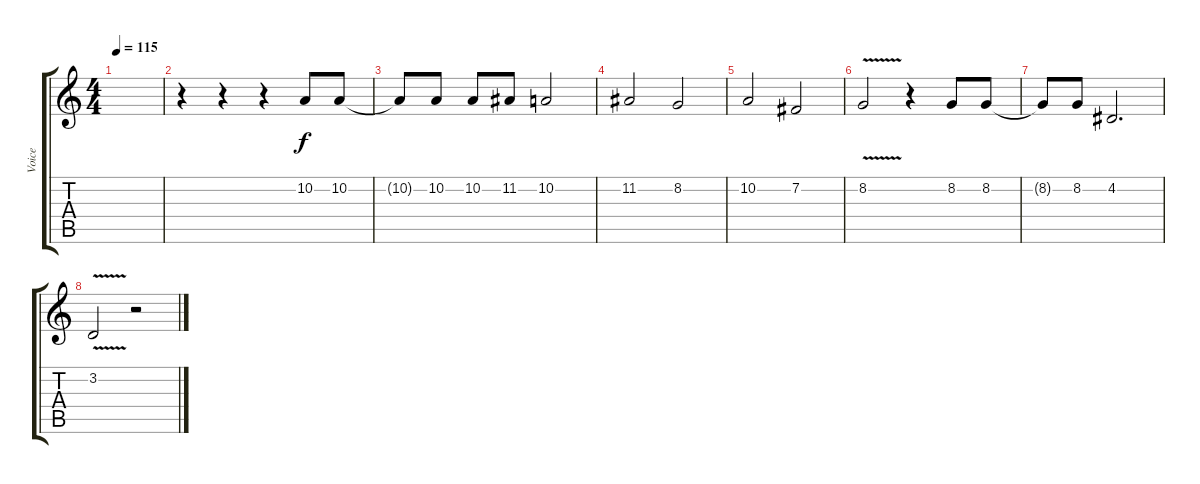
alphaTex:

\track ("Voice" "Voice") {instrument violin}
\staff {score tabs}
\tuning (E4 B3 G3 D3 A2 E2) {hide}
\ts (4 4)
\tempo 115
\clef g2
\ks c
|
r.4 r.4 r.4 10.2.8 10.2.8 |
10.2{t}.8 10.2.8 10.2.8 11.2.8 10.2.2 |
11.2.2 8.2.2 |
10.2.2 7.2.2 |
8.2{v}.2 r.4 8.2.8 8.2.8 |
8.2{t}.8 8.2.8 4.2.2{d} |
3.2{v}.2 r.2
